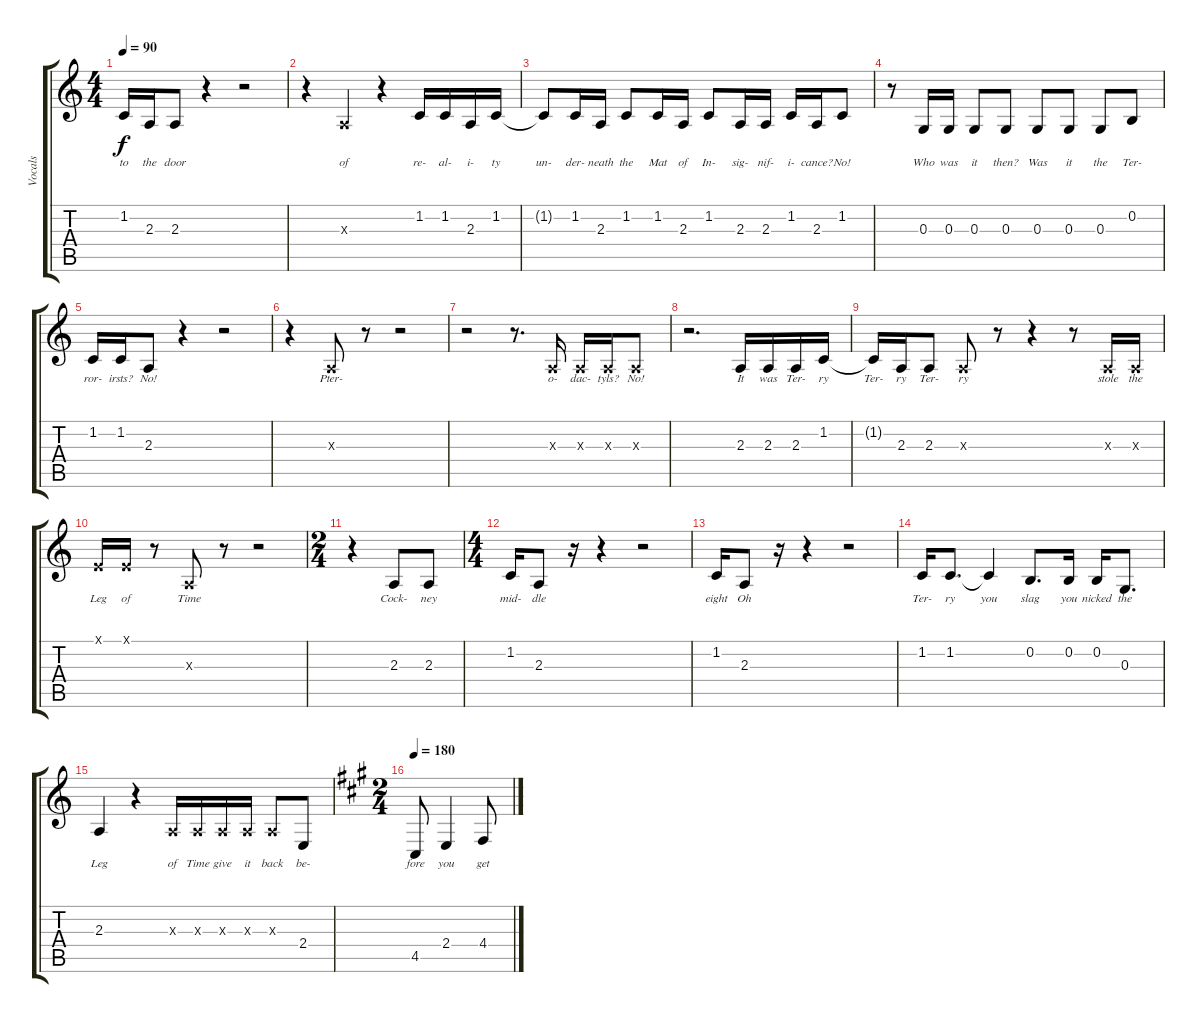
\track ("Vocals" "Vocals") {instrument lead6voice}
\staff {score tabs}
\tuning (E4 B3 G3 D3 A2 E2) {hide}
\ts (4 4)
\tempo 90
\clef g2
\ks c
1.2{t}.16{lyrics (0 "to") lyrics (1 "") lyrics (2 "") lyrics (3 "") lyrics (4 "") dy f} 2.3.16{lyrics (0 "the") lyrics (1 "") lyrics (2 "") lyrics (3 "") lyrics (4 "")} 2.3.8{lyrics (0 "door") lyrics (1 "") lyrics (2 "") lyrics (3 "") lyrics (4 "")} r.4 r.2 |
r.4 2.3{x}.4{lyrics (0 "of") lyrics (1 "") lyrics (2 "") lyrics (3 "") lyrics (4 "")} r.4 1.2.16{lyrics (0 "re-") lyrics (1 "") lyrics (2 "") lyrics (3 "") lyrics (4 "")} 1.2.16{lyrics (0 "al-") lyrics (1 "") lyrics (2 "") lyrics (3 "") lyrics (4 "")} 2.3.16{lyrics (0 "i-") lyrics (1 "") lyrics (2 "") lyrics (3 "") lyrics (4 "")} 1.2.16{lyrics (0 "ty") lyrics (1 "") lyrics (2 "") lyrics (3 "") lyrics (4 "")} |
1.2{t}.8{lyrics (0 "un-") lyrics (1 "") lyrics (2 "") lyrics (3 "") lyrics (4 "")} 1.2.16{lyrics (0 "der-") lyrics (1 "") lyrics (2 "") lyrics (3 "") lyrics (4 "")} 2.3.16{lyrics (0 "neath") lyrics (1 "") lyrics (2 "") lyrics (3 "") lyrics (4 "")} 1.2.8{lyrics (0 "the") lyrics (1 "") lyrics (2 "") lyrics (3 "") lyrics (4 "")} 1.2.16{lyrics (0 "Mat") lyrics (1 "") lyrics (2 "") lyrics (3 "") lyrics (4 "")} 2.3.16{lyrics (0 "of") lyrics (1 "") lyrics (2 "") lyrics (3 "") lyrics (4 "")} 1.2.8{lyrics (0 "In-") lyrics (1 "") lyrics (2 "") lyrics (3 "") lyrics (4 "")} 2.3.16{lyrics (0 "sig-") lyrics (1 "") lyrics (2 "") lyrics (3 "") lyrics (4 "")} 2.3.16{lyrics (0 "nif-") lyrics (1 "") lyrics (2 "") lyrics (3 "") lyrics (4 "")} 1.2.16{lyrics (0 "i-") lyrics (1 "") lyrics (2 "") lyrics (3 "") lyrics (4 "")} 2.3.16{lyrics (0 "cance?") lyrics (1 "") lyrics (2 "") lyrics (3 "") lyrics (4 "")} 1.2.8{lyrics (0 "No!") lyrics (1 "") lyrics (2 "") lyrics (3 "") lyrics (4 "")} |
r.8 0.3.16{lyrics (0 "Who") lyrics (1 "") lyrics (2 "") lyrics (3 "") lyrics (4 "")} 0.3.16{lyrics (0 "was") lyrics (1 "") lyrics (2 "") lyrics (3 "") lyrics (4 "")} 0.3.8{lyrics (0 "it") lyrics (1 "") lyrics (2 "") lyrics (3 "") lyrics (4 "")} 0.3.8{lyrics (0 "then?") lyrics (1 "") lyrics (2 "") lyrics (3 "") lyrics (4 "")} 0.3.8{lyrics (0 "Was") lyrics (1 "") lyrics (2 "") lyrics (3 "") lyrics (4 "")} 0.3.8{lyrics (0 "it") lyrics (1 "") lyrics (2 "") lyrics (3 "") lyrics (4 "")} 0.3.8{lyrics (0 "the") lyrics (1 "") lyrics (2 "") lyrics (3 "") lyrics (4 "")} 0.2.8{lyrics (0 "Ter-") lyrics (1 "") lyrics (2 "") lyrics (3 "") lyrics (4 "")} |
1.2.16{lyrics (0 "ror-") lyrics (1 "") lyrics (2 "") lyrics (3 "") lyrics (4 "")} 1.2.16{lyrics (0 "irsts?") lyrics (1 "") lyrics (2 "") lyrics (3 "") lyrics (4 "")} 2.3.8{lyrics (0 "No!") lyrics (1 "") lyrics (2 "") lyrics (3 "") lyrics (4 "")} r.4 r.2 |
r.4 2.3{x}.8{lyrics (0 "Pter-") lyrics (1 "") lyrics (2 "") lyrics (3 "") lyrics (4 "")} r.8 r.2 |
r.2 r.8{d} 2.3{x}.16{lyrics (0 "o-") lyrics (1 "") lyrics (2 "") lyrics (3 "") lyrics (4 "")} 2.3{x}.16{lyrics (0 "dac-") lyrics (1 "") lyrics (2 "") lyrics (3 "") lyrics (4 "")} 2.3{x}.16{lyrics (0 "tyls?") lyrics (1 "") lyrics (2 "") lyrics (3 "") lyrics (4 "")} 2.3{x}.8{lyrics (0 "No!") lyrics (1 "") lyrics (2 "") lyrics (3 "") lyrics (4 "")} |
r.2{d} 2.3.16{lyrics (0 "It") lyrics (1 "") lyrics (2 "") lyrics (3 "") lyrics (4 "")} 2.3.16{lyrics (0 "was") lyrics (1 "") lyrics (2 "") lyrics (3 "") lyrics (4 "")} 2.3.16{lyrics (0 "Ter-") lyrics (1 "") lyrics (2 "") lyrics (3 "") lyrics (4 "")} 1.2.16{lyrics (0 "ry") lyrics (1 "") lyrics (2 "") lyrics (3 "") lyrics (4 "")} |
1.2{t}.16{lyrics (0 "Ter-") lyrics (1 "") lyrics (2 "") lyrics (3 "") lyrics (4 "")} 2.3.16{lyrics (0 "ry") lyrics (1 "") lyrics (2 "") lyrics (3 "") lyrics (4 "")} 2.3.8{lyrics (0 "Ter-") lyrics (1 "") lyrics (2 "") lyrics (3 "") lyrics (4 "")} 2.3{x}.8{lyrics (0 "ry") lyrics (1 "") lyrics (2 "") lyrics (3 "") lyrics (4 "")} r.8 r.4 r.8 2.3{x}.16{lyrics (0 "stole") lyrics (1 "") lyrics (2 "") lyrics (3 "") lyrics (4 "")} 2.3{x}.16{lyrics (0 "the") lyrics (1 "") lyrics (2 "") lyrics (3 "") lyrics (4 "")} |
0.1{x}.16{lyrics (0 "Leg") lyrics (1 "") lyrics (2 "") lyrics (3 "") lyrics (4 "")} 0.1{x}.16{lyrics (0 "of") lyrics (1 "") lyrics (2 "") lyrics (3 "") lyrics (4 "")} r.8 2.3{x}.8{lyrics (0 "Time") lyrics (1 "") lyrics (2 "") lyrics (3 "") lyrics (4 "")} r.8 r.2 |
\ts (2 4)
r.4 2.3.8{lyrics (0 "Cock-") lyrics (1 "") lyrics (2 "") lyrics (3 "") lyrics (4 "")} 2.3.8{lyrics (0 "ney") lyrics (1 "") lyrics (2 "") lyrics (3 "") lyrics (4 "")} |
\ts (4 4)
1.2.16{lyrics (0 "mid-") lyrics (1 "") lyrics (2 "") lyrics (3 "") lyrics (4 "")} 2.3.8{lyrics (0 "dle") lyrics (1 "") lyrics (2 "") lyrics (3 "") lyrics (4 "")} r.16 r.4 r.2 |
1.2.16{lyrics (0 "eight") lyrics (1 "") lyrics (2 "") lyrics (3 "") lyrics (4 "")} 2.3.8{lyrics (0 "Oh") lyrics (1 "") lyrics (2 "") lyrics (3 "") lyrics (4 "")} r.16 r.4 r.2 |
1.2.16{lyrics (0 "Ter-") lyrics (1 "") lyrics (2 "") lyrics (3 "") lyrics (4 "")} 1.2.8{d lyrics (0 "ry") lyrics (1 "") lyrics (2 "") lyrics (3 "") lyrics (4 "")} 1.2{t}.4{lyrics (0 "you") lyrics (1 "") lyrics (2 "") lyrics (3 "") lyrics (4 "")} 0.2.8{d lyrics (0 "slag") lyrics (1 "") lyrics (2 "") lyrics (3 "") lyrics (4 "")} 0.2.16{lyrics (0 "you") lyrics (1 "") lyrics (2 "") lyrics (3 "") lyrics (4 "")} 0.2.16{lyrics (0 "nicked") lyrics (1 "") lyrics (2 "") lyrics (3 "") lyrics (4 "")} 0.3.8{d lyrics (0 "the") lyrics (1 "") lyrics (2 "") lyrics (3 "") lyrics (4 "")} |
2.3.4{lyrics (0 "Leg") lyrics (1 "") lyrics (2 "") lyrics (3 "") lyrics (4 "")} r.4 2.3{x}.16{lyrics (0 "of") lyrics (1 "") lyrics (2 "") lyrics (3 "") lyrics (4 "")} 2.3{x}.16{lyrics (0 "Time") lyrics (1 "") lyrics (2 "") lyrics (3 "") lyrics (4 "")} 2.3{x}.16{lyrics (0 "give") lyrics (1 "") lyrics (2 "") lyrics (3 "") lyrics (4 "")} 2.3{x}.16{lyrics (0 "it") lyrics (1 "") lyrics (2 "") lyrics (3 "") lyrics (4 "")} 2.3{x}.8{lyrics (0 "back") lyrics (1 "") lyrics (2 "") lyrics (3 "") lyrics (4 "")} 2.4.8{lyrics (0 "be-") lyrics (1 "") lyrics (2 "") lyrics (3 "") lyrics (4 "")} |
\ts (2 4)
\tempo 180
\ks a
4.5.8{lyrics (0 "fore") lyrics (1 "") lyrics (2 "") lyrics (3 "") lyrics (4 "")} 2.4.4{lyrics (0 "you") lyrics (1 "") lyrics (2 "") lyrics (3 "") lyrics (4 "")} 4.4.8{lyrics (0 "get") lyrics (1 "") lyrics (2 "") lyrics (3 "") lyrics (4 "")}
